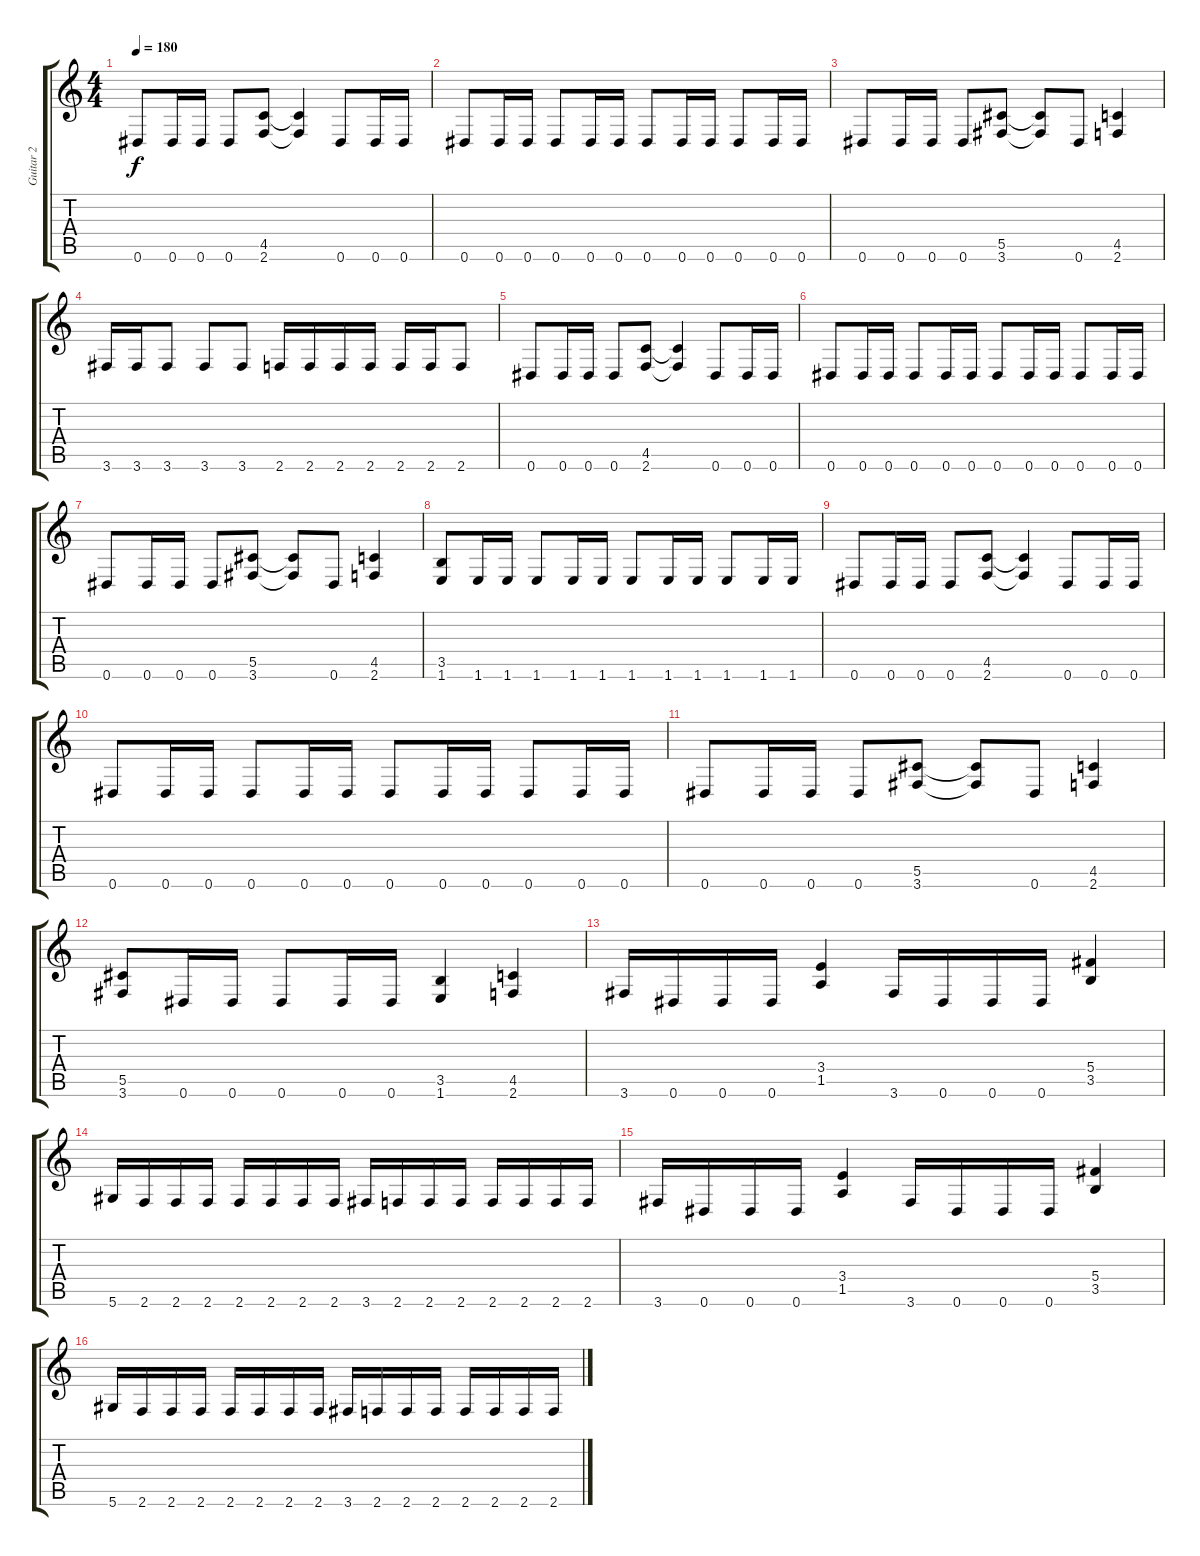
\track ("Guitar 2" "Guitar 2") {instrument distortionguitar}
\staff {score tabs}
\tuning (Eb4 Bb3 Gb3 Db3 Ab2 Eb2) {hide}
\ts (4 4)
\tempo 180
\clef g2
\ks c
0.6.8{dy f} 0.6.16 0.6.16 0.6.8 (4.5 2.6).8 (4.5{t} 2.6{t}).4 0.6.8 0.6.16 0.6.16 |
0.6.8 0.6.16 0.6.16 0.6.8 0.6.16 0.6.16 0.6.8 0.6.16 0.6.16 0.6.8 0.6.16 0.6.16 |
0.6.8 0.6.16 0.6.16 0.6.8 (5.5 3.6).8 (5.5{t} 3.6{t}).8 0.6.8 (4.5 2.6).4 |
3.6.16 3.6.16 3.6.8 3.6.8 3.6.8 2.6.16 2.6.16 2.6.16 2.6.16 2.6.16 2.6.16 2.6.8 |
0.6.8 0.6.16 0.6.16 0.6.8 (4.5 2.6).8 (4.5{t} 2.6{t}).4 0.6.8 0.6.16 0.6.16 |
0.6.8 0.6.16 0.6.16 0.6.8 0.6.16 0.6.16 0.6.8 0.6.16 0.6.16 0.6.8 0.6.16 0.6.16 |
0.6.8 0.6.16 0.6.16 0.6.8 (5.5 3.6).8 (5.5{t} 3.6{t}).8 0.6.8 (4.5 2.6).4 |
(3.5 1.6).8 1.6.16 1.6.16 1.6.8 1.6.16 1.6.16 1.6.8 1.6.16 1.6.16 1.6.8 1.6.16 1.6.16 |
0.6.8 0.6.16 0.6.16 0.6.8 (4.5 2.6).8 (4.5{t} 2.6{t}).4 0.6.8 0.6.16 0.6.16 |
0.6.8 0.6.16 0.6.16 0.6.8 0.6.16 0.6.16 0.6.8 0.6.16 0.6.16 0.6.8 0.6.16 0.6.16 |
0.6.8 0.6.16 0.6.16 0.6.8 (5.5 3.6).8 (5.5{t} 3.6{t}).8 0.6.8 (4.5 2.6).4 |
(5.5 3.6).8 0.6.16 0.6.16 0.6.8 0.6.16 0.6.16 (3.5 1.6).4 (4.5 2.6).4 |
3.6.16 0.6.16 0.6.16 0.6.16 (3.4 1.5).4 3.6.16 0.6.16 0.6.16 0.6.16 (5.4 3.5).4 |
5.6.16 2.6.16 2.6.16 2.6.16 2.6.16 2.6.16 2.6.16 2.6.16 3.6.16 2.6.16 2.6.16 2.6.16 2.6.16 2.6.16 2.6.16 2.6.16 |
3.6.16 0.6.16 0.6.16 0.6.16 (3.4 1.5).4 3.6.16 0.6.16 0.6.16 0.6.16 (5.4 3.5).4 |
5.6.16 2.6.16 2.6.16 2.6.16 2.6.16 2.6.16 2.6.16 2.6.16 3.6.16 2.6.16 2.6.16 2.6.16 2.6.16 2.6.16 2.6.16 2.6.16
